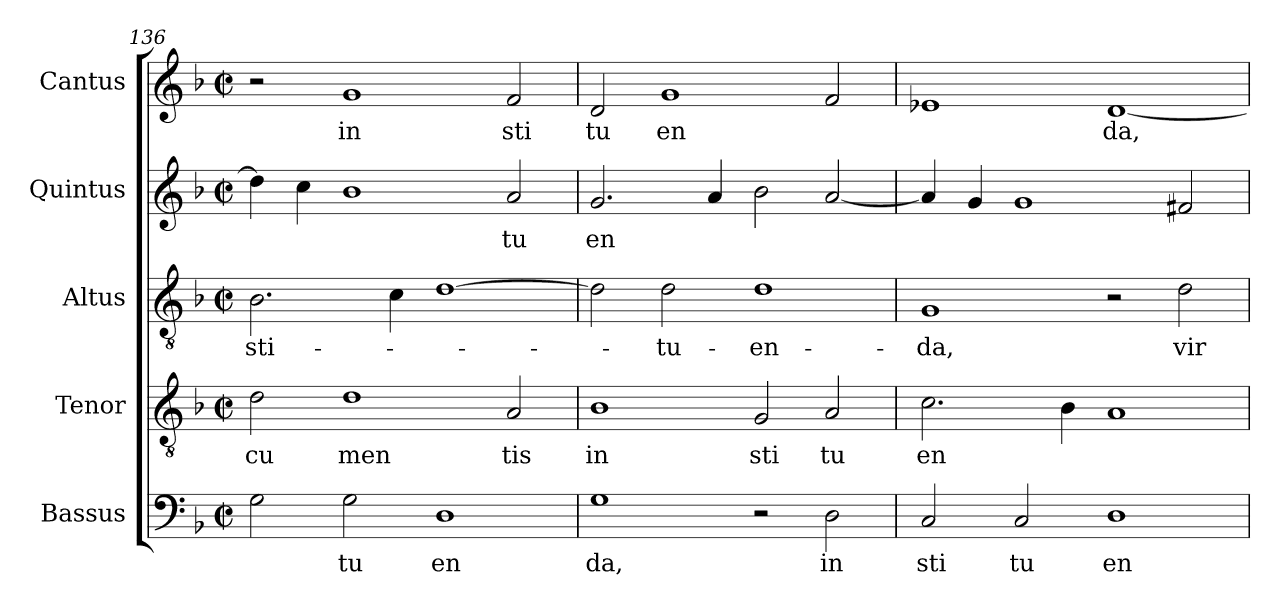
**kern	**text	**kern	**text	**kern	**text	**kern	**text	**kern	**text
*part5	*part5	*part4	*part4	*part3	*part3	*part2	*part2	*part1	*part1
*staff5	*staff5	*staff4	*staff4	*staff3	*staff3	*staff2	*staff2	*staff1	*staff1
*I"Bassus	*	*I"Tenor	*	*I"Altus	*	*I"Quintus	*	*I"Cantus	*
*clefF4	*	*clefGv2	*	*clefGv2	*	*clefG2	*	*clefG2	*
*k[b-]	*	*k[b-]	*	*k[b-]	*	*k[b-]	*	*k[b-]	*
*F:	*	*F:	*	*F:	*	*F:	*	*F:	*
*M2/2	*	*M2/2	*	*M2/2	*	*M2/2	*	*M2/2	*
*met(c|)	*	*met(c|)	*	*met(c|)	*	*met(c|)	*	*met(c|)	*
=136	=136	=136	=136	=136	=136	=136	=136	=136	=136
!	!	!	!LO:LY:b:cj	!	!LO:LY:b:cj	!	!	!	!
2G\	.	2d\	cu	2.B-\	-sti-	4dd\]	.	2r	.
.	.	.	.	.	.	4cc\	.	.	.
!	!LO:LY:b:cj	!	!LO:LY:b:cj	!	!	!	!	!	!LO:LY:b:cj
2G\	tu	1d	men	.	.	1b-	.	1g	in
.	.	.	.	4c\	.	.	.	.	.
!	!LO:LY:b:cj	!	!	!	!	!	!	!	!
1D	en	.	.	[>1d	.	.	.	.	.
!	!	!	!LO:LY:b:cj	!	!	!	!LO:LY:b:cj	!	!LO:LY:b:cj
.	.	2A/	tis	.	.	2a/	tu	2f/	sti
=137	=137	=137	=137	=137	=137	=137	=137	=137	=137
!	!LO:LY:b:cj	!	!LO:LY:b:cj	!	!	!	!LO:LY:b:cj	!	!LO:LY:b:cj
1G	da,	1B-	in	2d\]	.	2.g/	en	2d/	tu
!	!	!	!	!	!LO:LY:b:cj	!	!	!	!LO:LY:b:cj
.	.	.	.	2d\	-tu-	.	.	1g	en
.	.	.	.	.	.	4a/	.	.	.
!	!	!	!LO:LY:b:cj	!	!LO:LY:b:cj	!	!	!	!
2r	.	2G/	sti	1d	-en-	2b-\	.	.	.
!	!LO:LY:b:cj	!	!LO:LY:b:cj	!	!	!	!	!	!
2D\	in	2A/	tu	.	.	[<2a/	.	2f/	.
=138	=138	=138	=138	=138	=138	=138	=138	=138	=138
!	!LO:LY:b:cj	!	!LO:LY:b:cj	!	!LO:LY:b:cj	!	!	!	!
2C/	sti	2.c\	en	1G	-da,	4a/]	.	1e-X	.
.	.	.	.	.	.	4g/	.	.	.
!	!LO:LY:b:cj	!	!	!	!	!	!	!	!
2C/	tu	.	.	.	.	1g	.	.	.
.	.	4B-\	.	.	.	.	.	.	.
!	!LO:LY:b:cj	!	!	!	!	!	!	!	!LO:LY:b:cj
1D	en	1A	.	2r	.	.	.	[>1d	da,
!	!	!	!	!	!LO:LY:b:cj	!	!	!	!
.	.	.	.	2d\	vir-	2f#/	.	.	.
=	=	=	=	=	=	=	=	=	=
*-	*-	*-	*-	*-	*-	*-	*-	*-	*-
